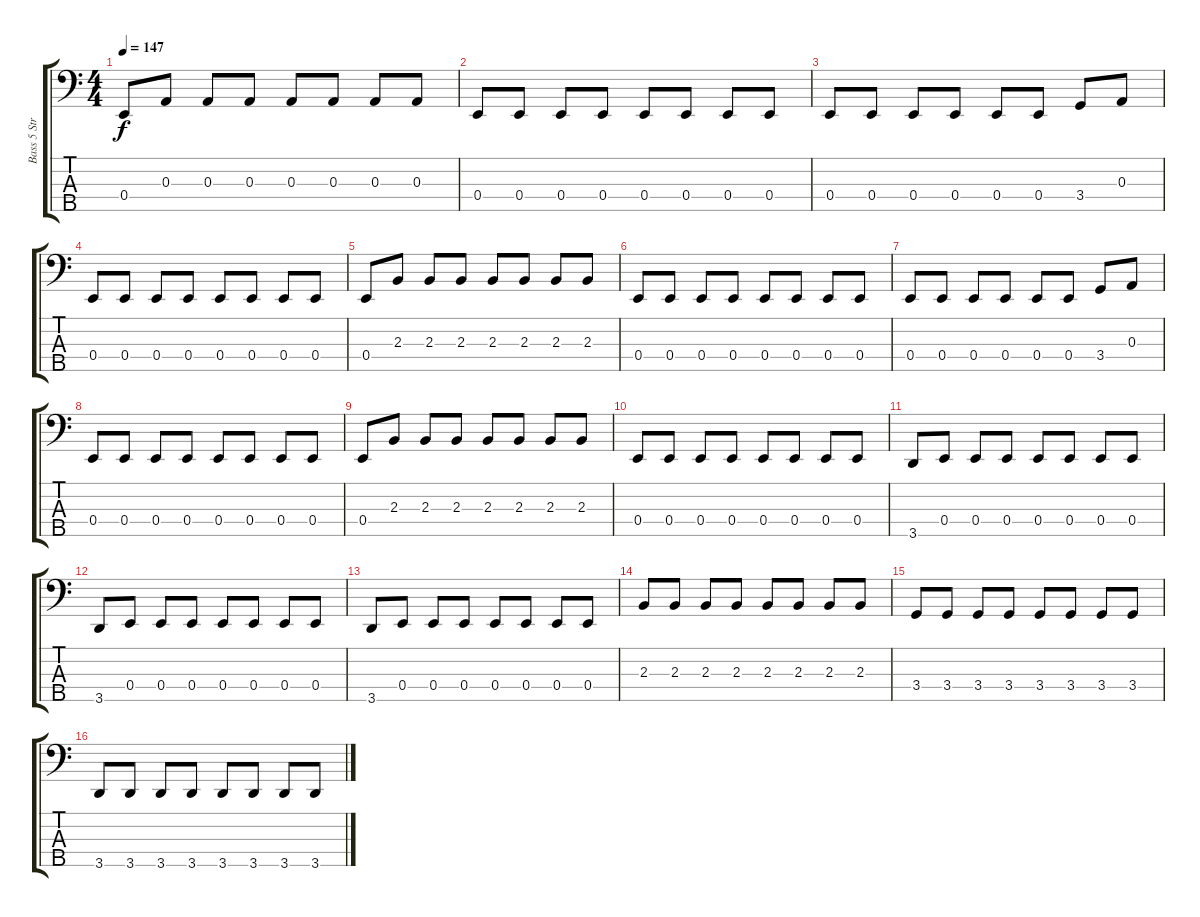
\track ("Bass 5 Strings" "Bass 5 Str") {instrument electricbassfinger}
\staff {score tabs}
\tuning (G2 D2 A1 E1 B0) {hide}
\ts (4 4)
\tempo 147
\clef f4
\ks c
0.4.8{dy f} 0.3.8 0.3.8 0.3.8 0.3.8 0.3.8 0.3.8 0.3.8 |
0.4.8 0.4.8 0.4.8 0.4.8 0.4.8 0.4.8 0.4.8 0.4.8 |
0.4.8 0.4.8 0.4.8 0.4.8 0.4.8 0.4.8 3.4.8 0.3.8 |
0.4.8 0.4.8 0.4.8 0.4.8 0.4.8 0.4.8 0.4.8 0.4.8 |
0.4.8 2.3.8 2.3.8 2.3.8 2.3.8 2.3.8 2.3.8 2.3.8 |
0.4.8 0.4.8 0.4.8 0.4.8 0.4.8 0.4.8 0.4.8 0.4.8 |
0.4.8 0.4.8 0.4.8 0.4.8 0.4.8 0.4.8 3.4.8 0.3.8 |
0.4.8 0.4.8 0.4.8 0.4.8 0.4.8 0.4.8 0.4.8 0.4.8 |
0.4.8 2.3.8 2.3.8 2.3.8 2.3.8 2.3.8 2.3.8 2.3.8 |
0.4.8 0.4.8 0.4.8 0.4.8 0.4.8 0.4.8 0.4.8 0.4.8 |
3.5.8 0.4.8 0.4.8 0.4.8 0.4.8 0.4.8 0.4.8 0.4.8 |
3.5.8 0.4.8 0.4.8 0.4.8 0.4.8 0.4.8 0.4.8 0.4.8 |
3.5.8 0.4.8 0.4.8 0.4.8 0.4.8 0.4.8 0.4.8 0.4.8 |
2.3.8 2.3.8 2.3.8 2.3.8 2.3.8 2.3.8 2.3.8 2.3.8 |
3.4.8 3.4.8 3.4.8 3.4.8 3.4.8 3.4.8 3.4.8 3.4.8 |
3.5.8 3.5.8 3.5.8 3.5.8 3.5.8 3.5.8 3.5.8 3.5.8
